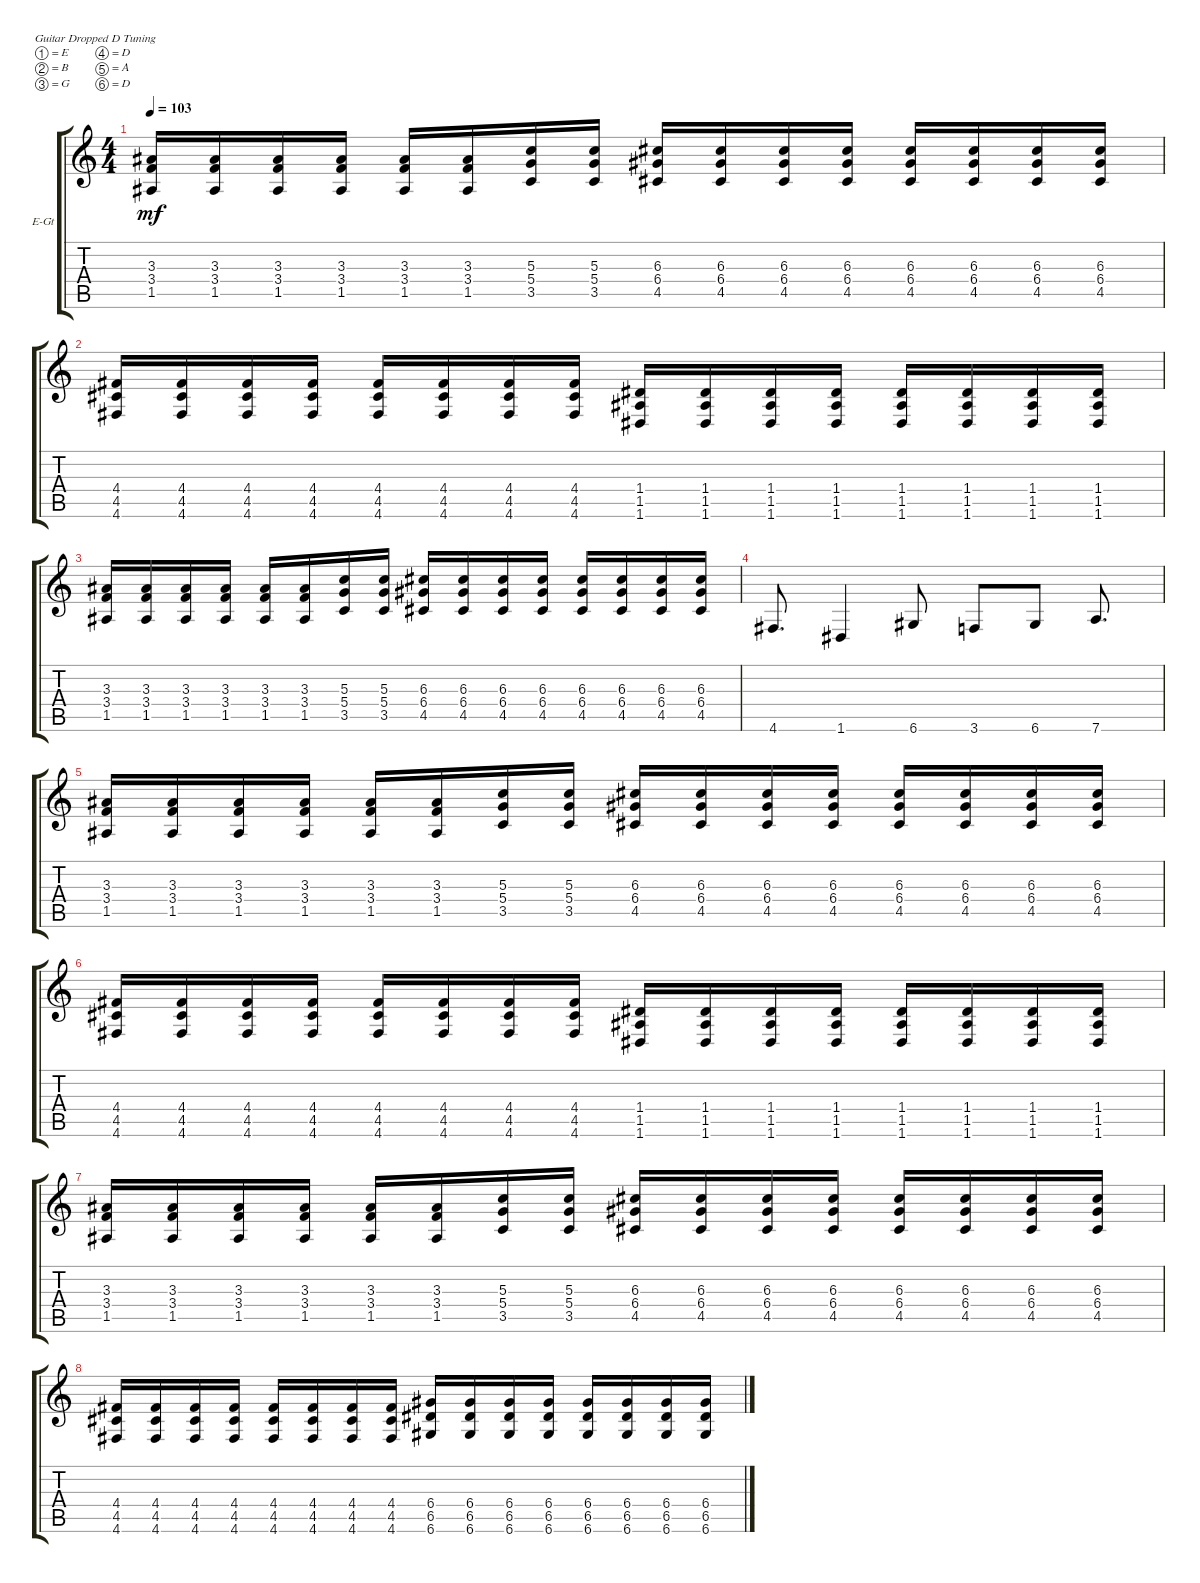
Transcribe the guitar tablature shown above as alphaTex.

\defaultSystemsLayout 4
\bracketExtendMode groupsimilarinstruments
\firstSystemTrackNameOrientation horizontal
\otherSystemsTrackNameOrientation horizontal
\track ("Electric Guitar" "E-Gt") {instrument overdrivenguitar}
\staff {score tabs}
\tuning (E4 B3 G3 D3 A2 D2)
\ts (4 4)
\tempo 103
\clef g2
\ks c
(1.5 3.4 3.3).16{dy mf} (1.5 3.4 3.3).16 (1.5 3.4 3.3).16 (1.5 3.4 3.3).16 (1.5 3.4 3.3).16 (1.5 3.4 3.3).16 (3.5 5.4 5.3).16 (3.5 5.4 5.3).16 (4.5 6.4 6.3).16 (4.5 6.4 6.3).16 (4.5 6.4 6.3).16 (4.5 6.4 6.3).16 (4.5 6.4 6.3).16 (4.5 6.4 6.3).16 (4.5 6.4 6.3).16 (4.5 6.4 6.3).16 |
(4.6 4.5 4.4).16 (4.6 4.5 4.4).16 (4.6 4.5 4.4).16 (4.6 4.5 4.4).16 (4.6 4.5 4.4).16 (4.6 4.5 4.4).16 (4.6 4.5 4.4).16 (4.6 4.5 4.4).16 (1.6 1.5 1.4).16 (1.6 1.5 1.4).16 (1.6 1.5 1.4).16 (1.6 1.5 1.4).16 (1.6 1.5 1.4).16 (1.6 1.5 1.4).16 (1.6 1.5 1.4).16 (1.6 1.5 1.4).16 |
(1.5 3.4 3.3).16 (1.5 3.4 3.3).16 (1.5 3.4 3.3).16 (1.5 3.4 3.3).16 (1.5 3.4 3.3).16 (1.5 3.4 3.3).16 (3.5 5.4 5.3).16 (3.5 5.4 5.3).16 (4.5 6.4 6.3).16 (4.5 6.4 6.3).16 (4.5 6.4 6.3).16 (4.5 6.4 6.3).16 (4.5 6.4 6.3).16 (4.5 6.4 6.3).16 (4.5 6.4 6.3).16 (4.5 6.4 6.3).16 |
4.6.8{d} 1.6.4 6.6.8 3.6.8 6.6.8 7.6.8{d} |
(1.5 3.4 3.3).16 (1.5 3.4 3.3).16 (1.5 3.4 3.3).16 (1.5 3.4 3.3).16 (1.5 3.4 3.3).16 (1.5 3.4 3.3).16 (3.5 5.4 5.3).16 (3.5 5.4 5.3).16 (4.5 6.4 6.3).16 (4.5 6.4 6.3).16 (4.5 6.4 6.3).16 (4.5 6.4 6.3).16 (4.5 6.4 6.3).16 (4.5 6.4 6.3).16 (4.5 6.4 6.3).16 (4.5 6.4 6.3).16 |
(4.6 4.5 4.4).16 (4.6 4.5 4.4).16 (4.6 4.5 4.4).16 (4.6 4.5 4.4).16 (4.6 4.5 4.4).16 (4.6 4.5 4.4).16 (4.6 4.5 4.4).16 (4.6 4.5 4.4).16 (1.6 1.5 1.4).16 (1.6 1.5 1.4).16 (1.6 1.5 1.4).16 (1.6 1.5 1.4).16 (1.6 1.5 1.4).16 (1.6 1.5 1.4).16 (1.6 1.5 1.4).16 (1.6 1.5 1.4).16 |
(1.5 3.4 3.3).16 (1.5 3.4 3.3).16 (1.5 3.4 3.3).16 (1.5 3.4 3.3).16 (1.5 3.4 3.3).16 (1.5 3.4 3.3).16 (3.5 5.4 5.3).16 (3.5 5.4 5.3).16 (4.5 6.4 6.3).16 (4.5 6.4 6.3).16 (4.5 6.4 6.3).16 (4.5 6.4 6.3).16 (4.5 6.4 6.3).16 (4.5 6.4 6.3).16 (4.5 6.4 6.3).16 (4.5 6.4 6.3).16 |
(4.6 4.5 4.4).16 (4.6 4.5 4.4).16 (4.6 4.4 4.5).16 (4.6 4.5 4.4).16 (4.4 4.5 4.6).16 (4.6 4.4 4.5).16 (4.6 4.5 4.4).16 (4.6 4.4 4.5).16 (6.6 6.5 6.4).16 (6.6 6.5 6.4).16 (6.6 6.5 6.4).16 (6.6 6.5 6.4).16 (6.6 6.5 6.4).16 (6.6 6.5 6.4).16 (6.6 6.5 6.4).16 (6.6 6.5 6.4).16
